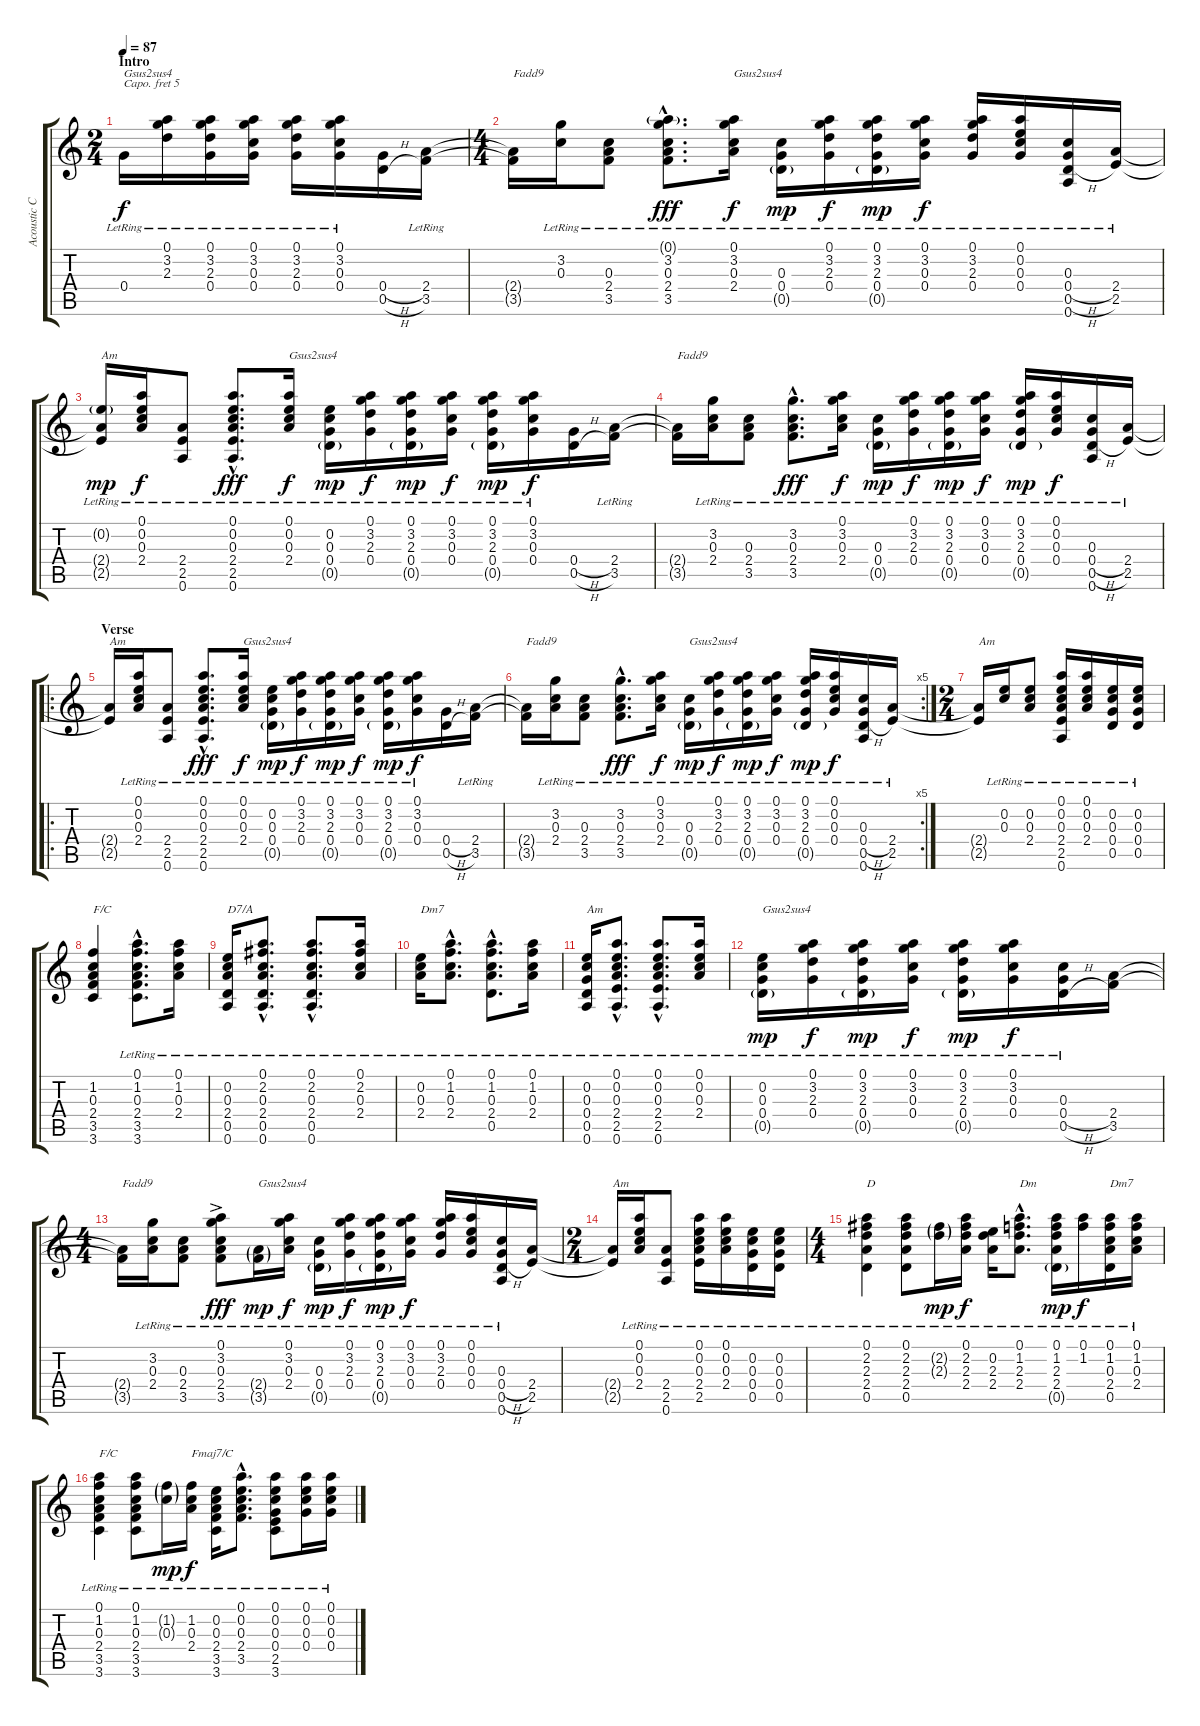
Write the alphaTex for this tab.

\track ("Acoustic Capo V" "Acoustic C") {instrument acousticguitarsteel}
\staff {score tabs}
\capo 5
\tuning (E4 B3 G3 D3 A2 E2) {hide}
\ts (2 4)
\section ("" "Intro")
\tempo 87
\clef g2
\ks c
0.4{lr}.16{txt "Gsus2sus4" dy f volume 13 instrument acousticguitarsteel} (0.1{lr} 3.2{lr} 2.3{lr}).16 (0.1{lr} 3.2{lr} 2.3{lr} 0.4{lr}).16 (0.1{lr} 3.2{lr} 0.3{lr} 0.4{lr}).16 (0.1{lr} 3.2{lr} 2.3{lr} 0.4{lr}).16 (0.1{lr} 3.2{lr} 0.3{lr} 0.4{lr}).16 (0.4{h} 0.5{h}).16 (2.4{lr} 3.5{lr}).16 |
\ts (4 4)
(2.4{t} 3.5{t}).16{txt "Fadd9"} (3.2{lr} 0.3{lr}).16 (0.3{lr} 2.4{lr} 3.5{lr}).8 (0.1{g hac lr} 3.2{hac lr} 0.3{hac lr} 2.4{hac lr} 3.5{hac lr}).8{d dy fff} (0.1{lr} 3.2{lr} 0.3{lr} 2.4{lr}).16{txt "Gsus2sus4" dy f} (0.3{lr} 0.4{lr} 0.5{g lr}).16{dy mp} (0.1{lr} 3.2{lr} 2.3{lr} 0.4{lr}).16{dy f} (0.1{lr} 3.2{lr} 2.3{lr} 0.4{lr} 0.5{g lr}).16{dy mp} (0.1{lr} 3.2{lr} 0.3{lr} 0.4{lr}).16{dy f} (0.1{lr} 3.2{lr} 2.3{lr} 0.4{lr}).16 (0.1{lr} 0.2{lr} 0.3{lr} 0.4{lr}).16 (0.3{lr} 0.4{h} 0.5{h} 0.6{lr}).16 (2.4{lr} 2.5{lr}).16 |
(0.2{g lr} 2.4{t} 2.5{t}).16{txt "Am" dy mp} (0.1{lr} 0.2{lr} 0.3{lr} 2.4{lr}).16{dy f} (2.4{lr} 2.5{lr} 0.6{lr}).8 (0.1{hac lr} 0.2{hac lr} 0.3{hac lr} 2.4{hac lr} 2.5{hac} 0.6{hac lr}).8{d dy fff} (0.1{lr} 0.2{lr} 0.3{lr} 2.4{lr}).16{txt "Gsus2sus4" dy f} (0.2{lr} 0.3{lr} 0.4{lr} 0.5{g lr}).16{dy mp} (0.1{lr} 3.2{lr} 2.3{lr} 0.4{lr}).16{dy f} (0.1{lr} 3.2{lr} 2.3{lr} 0.4{lr} 0.5{g lr}).16{dy mp} (0.1{lr} 3.2{lr} 0.3{lr} 0.4{lr}).16{dy f} (0.1{lr} 3.2{lr} 2.3{lr} 0.4 0.5{g lr}).16{dy mp} (0.1{lr} 3.2{lr} 0.3{lr} 0.4{lr}).16{dy f} (0.4{h} 0.5{h}).16 (2.4{lr} 3.5{lr}).16 |
(2.4{t} 3.5{t}).16{txt "Fadd9"} (3.2{lr} 0.3{lr} 2.4{lr}).16 (0.3{lr} 2.4{lr} 3.5{lr}).8 (3.2{hac lr} 0.3{hac lr} 2.4{hac lr} 3.5{hac lr}).8{d dy fff} (0.1{lr} 3.2{lr} 0.3{lr} 2.4{lr}).16{dy f} (0.3{lr} 0.4{lr} 0.5{g lr}).16{dy mp} (0.1{lr} 3.2{lr} 2.3{lr} 0.4{lr}).16{dy f} (0.1{lr} 3.2{lr} 2.3{lr} 0.4{lr} 0.5{g lr}).16{dy mp} (0.1{lr} 3.2{lr} 0.3{lr} 0.4{lr}).16{dy f} (0.1{lr} 3.2{lr} 2.3{lr} 0.4{lr} 0.5{g lr}).16{dy mp} (0.1{lr} 0.2{lr} 0.3{lr} 0.4{lr}).16{dy f} (0.3{lr} 0.4{h} 0.5{h} 0.6{lr}).16 (2.4{lr} 2.5{lr}).16 |
\ro
\section ("" "Verse")
(2.4{t} 2.5{t}).16{txt "Am"} (0.1{lr} 0.2{lr} 0.3{lr} 2.4{lr}).16 (2.4{lr} 2.5{lr} 0.6{lr}).8 (0.1{hac lr} 0.2{hac lr} 0.3{hac lr} 2.4{hac lr} 2.5{hac} 0.6{hac lr}).8{d dy fff} (0.1{lr} 0.2{lr} 0.3{lr} 2.4{lr}).16{txt "Gsus2sus4" dy f} (0.2{lr} 0.3{lr} 0.4{lr} 0.5{g lr}).16{dy mp} (0.1{lr} 3.2{lr} 2.3{lr} 0.4{lr}).16{dy f} (0.1{lr} 3.2{lr} 2.3{lr} 0.4{lr} 0.5{g lr}).16{dy mp} (0.1{lr} 3.2{lr} 0.3{lr} 0.4{lr}).16{dy f} (0.1{lr} 3.2{lr} 2.3{lr} 0.4 0.5{g lr}).16{dy mp} (0.1{lr} 3.2{lr} 0.3{lr} 0.4{lr}).16{dy f} (0.4{h} 0.5{h}).16 (2.4{lr} 3.5{lr}).16 |
\rc 5
(2.4{t} 3.5{t}).16{txt "Fadd9"} (3.2{lr} 0.3{lr} 2.4{lr}).16 (0.3{lr} 2.4{lr} 3.5{lr}).8 (3.2{hac lr} 0.3{hac lr} 2.4{hac lr} 3.5{hac lr}).8{d dy fff} (0.1{lr} 3.2{lr} 0.3{lr} 2.4{lr}).16{dy f} (0.3{lr} 0.4{lr} 0.5{g lr}).16{txt "Gsus2sus4" dy mp} (0.1{lr} 3.2{lr} 2.3{lr} 0.4{lr}).16{dy f} (0.1{lr} 3.2{lr} 2.3{lr} 0.4{lr} 0.5{g lr}).16{dy mp} (0.1{lr} 3.2{lr} 0.3{lr} 0.4{lr}).16{dy f} (0.1{lr} 3.2{lr} 2.3{lr} 0.4{lr} 0.5{g lr}).16{dy mp} (0.1{lr} 0.2{lr} 0.3{lr} 0.4{lr}).16{dy f} (0.3{lr} 0.4{h} 0.5{h} 0.6{lr}).16 (2.4{lr} 2.5{lr}).16 |
\ts (2 4)
(2.4{t} 2.5{t}).16{txt "Am"} (0.2{lr} 0.3{lr}).16 (0.2{lr} 0.3{lr} 2.4{lr}).8 (0.1{lr} 0.2{lr} 0.3{lr} 2.4{lr} 2.5{lr} 0.6{lr}).16 (0.1{lr} 0.2{lr} 0.3{lr} 2.4{lr}).16 (0.2{lr} 0.3{lr} 0.4{lr} 0.5{lr}).16 (0.2{lr} 0.3{lr} 0.4{lr} 0.5{lr}).16 |
(1.2 0.3 2.4 3.5 3.6).4{txt "F/C"} (0.1{hac lr} 1.2{hac lr} 0.3{hac lr} 2.4{hac lr} 3.5{hac lr} 3.6{hac lr}).8{d} (0.1{lr} 1.2{lr} 0.3{lr} 2.4{lr}).16 |
(0.2{lr} 0.3{lr} 2.4{lr} 0.5{lr} 0.6{lr}).16{txt "D7/A"} (0.1{hac lr} 2.2{hac lr} 0.3{hac lr} 2.4{hac lr} 0.5{hac lr} 0.6{hac lr}).8{d} (0.1{hac lr} 2.2{hac lr} 0.3{hac lr} 2.4{hac lr} 0.5{hac lr} 0.6{hac lr}).8{d} (0.1{lr} 2.2{lr} 0.3{lr} 2.4{lr}).16 |
(0.2{lr} 0.3{lr} 2.4{lr}).16{txt "Dm7"} (0.1{hac lr} 1.2{hac lr} 0.3{hac lr} 2.4{hac lr}).8{d} (0.1{hac lr} 1.2{hac lr} 0.3{hac lr} 2.4{hac lr} 0.5{hac}).8{d} (0.1{lr} 1.2{lr} 0.3{lr} 2.4{lr}).16 |
(0.2{lr} 0.3{lr} 0.4{lr} 0.5{lr} 0.6{lr}).16{txt "Am"} (0.1{hac lr} 0.2{hac lr} 0.3{hac lr} 2.4{hac lr} 2.5{hac lr} 0.6{hac lr}).8{d} (0.1{hac lr} 0.2{hac lr} 0.3{hac lr} 2.4{hac lr} 2.5{hac lr} 0.6{hac lr}).8{d} (0.1{lr} 0.2{lr} 0.3{lr} 2.4{lr}).16 |
(0.2{lr} 0.3{lr} 0.4{lr} 0.5{g lr}).16{txt "Gsus2sus4" dy mp} (0.1{lr} 3.2{lr} 2.3{lr} 0.4{lr}).16{dy f} (0.1{lr} 3.2{lr} 2.3{lr} 0.4{lr} 0.5{g lr}).16{dy mp} (0.1{lr} 3.2{lr} 0.3{lr} 0.4{lr}).16{dy f} (0.1{lr} 3.2{lr} 2.3{lr} 0.4{lr} 0.5{g lr}).16{dy mp} (0.1{lr} 3.2{lr} 0.3{lr} 0.4{lr}).16{dy f} (0.3{lr} 0.4{h} 0.5{h}).16 (2.4 3.5).16 |
\ts (4 4)
(2.4{t} 3.5{t}).16{txt "Fadd9"} (3.2{lr} 0.3{lr} 2.4{lr}).16 (0.3{lr} 2.4{lr} 3.5{lr}).8 (0.1{ac lr} 3.2{ac lr} 0.3{ac lr} 2.4{ac lr} 3.5{ac lr}).8{dy fff} (2.4{g lr} 3.5{g lr}).16{txt "Gsus2sus4" dy mp} (0.1{lr} 3.2{lr} 0.3{lr} 2.4{lr}).16{dy f} (0.3{lr} 0.4{lr} 0.5{g lr}).16{dy mp} (0.1{lr} 3.2{lr} 2.3{lr} 0.4{lr}).16{dy f} (0.1{lr} 3.2{lr} 2.3{lr} 0.4{lr} 0.5{g lr}).16{dy mp} (0.1{lr} 3.2{lr} 0.3{lr} 0.4{lr}).16{dy f} (0.1{lr} 3.2{lr} 2.3{lr} 0.4{lr}).16 (0.1{lr} 0.2{lr} 0.3{lr} 0.4{lr}).16 (0.3{lr} 0.4{h} 0.5{h} 0.6{lr}).16 (2.4 2.5).16 |
\ts (2 4)
(2.4{t} 2.5{t}).16{txt "Am"} (0.1{lr} 0.2{lr} 0.3{lr} 2.4{lr}).16 (2.4{lr} 2.5{lr} 0.6{lr}).8 (0.1{lr} 0.2{lr} 0.3{lr} 2.4{lr} 2.5{lr}).16 (0.1{lr} 0.2{lr} 0.3{lr} 2.4{lr}).16 (0.2{lr} 0.3{lr} 0.4{lr} 0.5{lr}).16 (0.2{lr} 0.3{lr} 0.4{lr} 0.5{lr}).16 |
\ts (4 4)
(0.1{lr} 2.2{lr} 2.3{lr} 2.4{lr} 0.5{lr}).4{txt "D"} (0.1{lr} 2.2{lr} 2.3{lr} 2.4{lr} 0.5{lr}).8 (2.2{g lr} 2.3{g lr}).16{dy mp} (0.1{lr} 2.2{lr} 2.3{lr} 2.4{lr}).16{dy f} (0.2{lr} 2.3{lr} 2.4{lr}).16 (0.1{hac lr} 1.2{hac lr} 2.3{hac lr} 2.4{hac lr}).8{d txt "Dm"} (0.1{lr} 1.2{lr} 2.3{lr} 2.4{lr} 0.5{g lr}).16{dy mp} (0.1{lr} 1.2{lr}).16{dy f} (0.1{lr} 1.2{lr} 0.3{lr} 2.4{lr} 0.5{lr}).16{txt "Dm7"} (0.1{lr} 1.2{lr} 0.3{lr} 2.4{lr}).16 |
(0.1{lr} 1.2{lr} 0.3{lr} 2.4{lr} 3.5{lr} 3.6{lr}).4{txt "F/C"} (0.1{lr} 1.2{lr} 0.3{lr} 2.4{lr} 3.5{lr} 3.6{lr}).8 (1.2{g lr} 0.3{g lr}).16{dy mp} (1.2{lr} 0.3{lr} 2.4{lr}).16{txt "Fmaj7/C" dy f} (0.2{lr} 0.3{lr} 2.4{lr} 3.5{lr} 3.6{lr}).16 (0.1{hac lr} 0.2{hac lr} 0.3{hac lr} 2.4{hac lr} 3.5{hac lr}).8{d} (0.1{lr} 0.2{lr} 0.3{lr} 0.4{lr} 2.5{lr} 3.6{lr}).8 (0.1{lr} 0.2{lr} 0.3{lr} 0.4{lr}).16 (0.1{lr} 0.2{lr} 0.3{lr} 0.4{lr}).16
